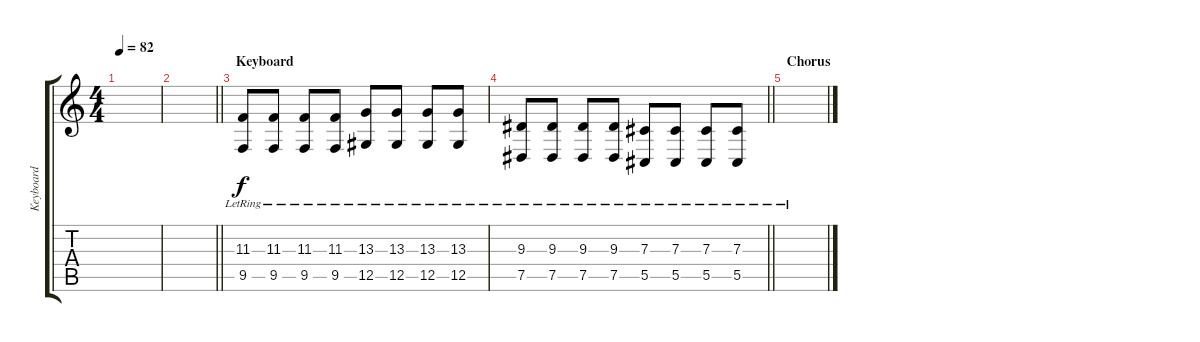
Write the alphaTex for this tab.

\track ("Keyboard" "Keyboard") {instrument pad1newage}
\staff {score tabs}
\tuning (Eb4 Bb3 Gb3 Db3 Ab2 Db2) {hide}
\ts (4 4)
\tempo 82
\clef g2
\ks c
|
\barLineRight lightlight
|
\section ("" "Keyboard")
(11.3{lr} 9.5{lr}).8 (11.3{lr} 9.5{lr}).8 (11.3{lr} 9.5{lr}).8 (11.3{lr} 9.5{lr}).8 (13.3{lr} 12.5{lr}).8 (13.3{lr} 12.5{lr}).8 (13.3{lr} 12.5{lr}).8 (13.3{lr} 12.5{lr}).8 |
\barLineRight lightlight
(9.3{lr} 7.5{lr}).8 (9.3{lr} 7.5{lr}).8 (9.3{lr} 7.5{lr}).8 (9.3{lr} 7.5{lr}).8 (7.3{lr} 5.5{lr}).8 (7.3{lr} 5.5{lr}).8 (7.3{lr} 5.5{lr}).8 (7.3{lr} 5.5{lr}).8 |
\section ("" "Chorus")
